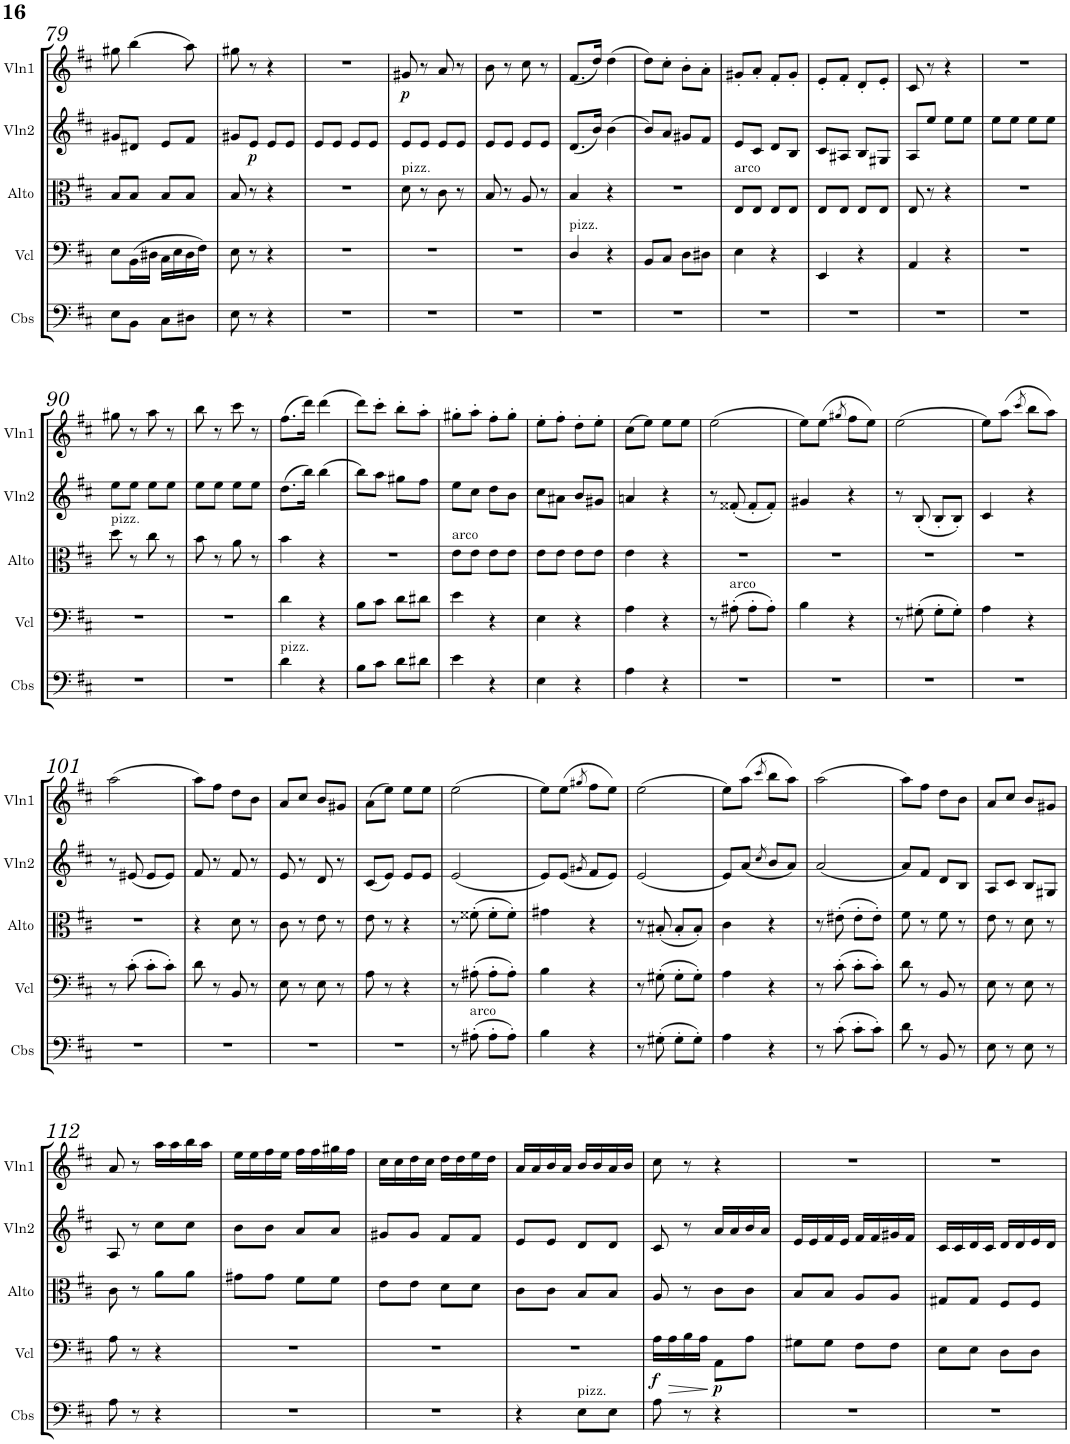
**kern	**kern	**dynam	**kern	**kern	**dynam	**kern	**dynam
*part5	*part4	*part4	*part3	*part2	*part2	*part1	*part1
*staff5	*staff4	*staff4	*staff3	*staff2	*staff2	*staff1	*staff1
*I"Contrebasse	*I"Violoncelle	*	*I"Alto	*I"Violon 2	*	*I"Violon 1	*
*I'Cbs	*I'Vcl	*	*I'Alto	*I'Vln2	*	*I'Vln1	*
!!LO:PB:g=z
*clefF4	*clefF4	*	*clefC3	*clefG2	*	*clefG2	*
*Trd7c12	*	*	*	*	*	*	*
*k[f#c#]	*k[f#c#]	*	*k[f#c#]	*k[f#c#]	*	*k[f#c#]	*
*M2/4	*M2/4	*	*M2/4	*M2/4	*	*M2/4	*
=79	=79	=79	=79	=79	=79	=79	=79
8E\L	8E\L	.	8B/L	8g#X/L	.	8gg#X\	.
8BB\J	(16BB\L	.	8B/J	8d#X/J	.	(4bb\	.
.	16D#X\JJ	.	.	.	.	.	.
8C#\L	16C#\LL	.	8B/L	8e/L	.	.	.
.	16E\	.	.	.	.	.	.
8D#X\J	16D#\	.	8B/J	8f#/J	.	8aa\)	.
.	16F#\JJ)	.	.	.	.	.	.
=80	=80	=80	=80	=80	=80	=80	=80
8E\	8E\	.	8B/	8g#X/L	.	8gg#X\	.
!	!	!	!	!	!LO:DY:b	!	!
8r	8r	.	8r	8e/J	p	8r	.
4r	4r	.	4r	8e/L	.	4r	.
.	.	.	.	8e/J	.	.	.
=81	=81	=81	=81	=81	=81	=81	=81
2r	2r	.	2r	8e/L	.	2r	.
.	.	.	.	8e/J	.	.	.
.	.	.	.	8e/L	.	.	.
.	.	.	.	8e/J	.	.	.
=82	=82	=82	=82	=82	=82	=82	=82
!	!	!	!LO:TX:a:t=pizz.	!	!	!	!
!	!	!	!	!	!	!	!LO:DY:b
2r	2r	.	8d\	8e/L	.	8g#X/	p
.	.	.	8r	8e/J	.	8r	.
.	.	.	8c#\	8e/L	.	8a/	.
.	.	.	8r	8e/J	.	8r	.
=83	=83	=83	=83	=83	=83	=83	=83
2r	2r	.	8B/	8e/L	.	8b\	.
.	.	.	8r	8e/J	.	8r	.
.	.	.	8A/	8e/L	.	8cc#\	.
.	.	.	8r	8e/J	.	8r	.
=84	=84	=84	=84	=84	=84	=84	=84
!	!LO:TX:a:t=pizz.	!	!	!	!	!	!
2r	4D/	.	4B/	(8.d/L	.	(8.f#/L	.
.	.	.	.	16b/Jk)	.	16dd/Jk)	.
.	4r	.	4r	(4b\	.	(4dd\	.
=85	=85	=85	=85	=85	=85	=85	=85
2r	8BB/L	.	2r	8b/L)	.	8dd\L)	.
.	8C#/J	.	.	8a/J	.	8cc#'\J	.
.	8D\L	.	.	8g#X/L	.	8b'\L	.
.	8D#X\J	.	.	8f#/J	.	8a'\J	.
=86	=86	=86	=86	=86	=86	=86	=86
!	!	!	!LO:TX:a:t=arco	!	!	!	!
2r	4E\	.	8E/L	8e/L	.	8g#X'/L	.
.	.	.	8E/J	8c#/J	.	8a'/J	.
.	4r	.	8E/L	8d/L	.	8f#'/L	.
.	.	.	8E/J	8B/J	.	8g#'/J	.
=87	=87	=87	=87	=87	=87	=87	=87
2r	4EE/	.	8E/L	8c#/L	.	8e'/L	.
.	.	.	8E/J	8A#X/J	.	8f#'/J	.
.	4r	.	8E/L	8B/L	.	8d'/L	.
.	.	.	8E/J	8G#X/J	.	8e'/J	.
=88	=88	=88	=88	=88	=88	=88	=88
2r	4AA/	.	8E/	8A/L	.	8c#/	.
.	.	.	8r	8ee/J	.	8r	.
.	4r	.	4r	8ee\L	.	4r	.
.	.	.	.	8ee\J	.	.	.
=89	=89	=89	=89	=89	=89	=89	=89
2r	2r	.	2r	8ee\L	.	2r	.
.	.	.	.	8ee\J	.	.	.
.	.	.	.	8ee\L	.	.	.
.	.	.	.	8ee\J	.	.	.
!!LO:LB:g=z
=90	=90	=90	=90	=90	=90	=90	=90
!	!	!	!LO:TX:a:t=pizz.	!	!	!	!
2r	2r	.	8dd\	8ee\L	.	8gg#X\	.
.	.	.	8r	8ee\J	.	8r	.
.	.	.	8cc#\	8ee\L	.	8aa\	.
.	.	.	8r	8ee\J	.	8r	.
=91	=91	=91	=91	=91	=91	=91	=91
2r	2r	.	8b\	8ee\L	.	8bb\	.
.	.	.	8r	8ee\J	.	8r	.
.	.	.	8a\	8ee\L	.	8ccc#\	.
.	.	.	8r	8ee\J	.	8r	.
=92	=92	=92	=92	=92	=92	=92	=92
!LO:TX:a:t=pizz.	!	!	!	!	!	!	!
4d\	4d\	.	4b\	(8.dd\L	.	(8.ff#\L	.
.	.	.	.	16bb\Jk)	.	16ddd\Jk)	.
4r	4r	.	4r	(4bb\	.	(4ddd\	.
=93	=93	=93	=93	=93	=93	=93	=93
8B\L	8B\L	.	2r	8bb\L)	.	8ddd\L)	.
8c#\J	8c#\J	.	.	8aa\J	.	8ccc#'\J	.
8d\L	8d\L	.	.	8gg#X\L	.	8bb'\L	.
8d#X\J	8d#X\J	.	.	8ff#\J	.	8aa'\J	.
=94	=94	=94	=94	=94	=94	=94	=94
!	!	!	!LO:TX:a:t=arco	!	!	!	!
4e\	4e\	.	8e\L	8ee\L	.	8gg#X'\L	.
.	.	.	8e\J	8cc#\J	.	8aa'\J	.
4r	4r	.	8e\L	8dd\L	.	8ff#'\L	.
.	.	.	8e\J	8b\J	.	8gg#'\J	.
=95	=95	=95	=95	=95	=95	=95	=95
4E\	4E\	.	8e\L	8cc#\L	.	8ee'\L	.
.	.	.	8e\J	8a#X\J	.	8ff#'\J	.
4r	4r	.	8e\L	8b/L	.	8dd'\L	.
.	.	.	8e\J	8g#X/J	.	8ee'\J	.
=96	=96	=96	=96	=96	=96	=96	=96
4A\	4A\	.	4e\	4an/	.	(8cc#\L	.
.	.	.	.	.	.	8ee\J)	.
4r	4r	.	4r	4r	.	8ee\L	.
.	.	.	.	.	.	8ee\J	.
=97	=97	=97	=97	=97	=97	=97	=97
2r	8r	.	2r	8r	.	(2ee\	.
!	!LO:TX:a:t=arco	!	!	!	!	!	!
.	(8A#X'\	.	.	(8f##X'/	.	.	.
.	8A#'\L	.	.	8f##'/L	.	.	.
.	8A#'\J)	.	.	8f##'/J)	.	.	.
=98	=98	=98	=98	=98	=98	=98	=98
2r	4B\	.	2r	4g#X/	.	8ee\L)	.
.	.	.	.	.	.	(8ee\J	.
.	.	.	.	.	.	8qgg#X/	.
.	4r	.	.	4r	.	8ff#\L	.
.	.	.	.	.	.	8ee\J)	.
=99	=99	=99	=99	=99	=99	=99	=99
2r	8r	.	2r	8r	.	(2ee\	.
.	(8G#X'\	.	.	(8B'/	.	.	.
.	8G#'\L	.	.	8B'/L	.	.	.
.	8G#'\J)	.	.	8B'/J)	.	.	.
=100	=100	=100	=100	=100	=100	=100	=100
2r	4A\	.	2r	4c#/	.	8ee\L)	.
.	.	.	.	.	.	(8aa\J	.
.	.	.	.	.	.	8qccc#/	.
.	4r	.	.	4r	.	8bb\L	.
.	.	.	.	.	.	8aa\J)	.
!!LO:LB:g=z
=101	=101	=101	=101	=101	=101	=101	=101
2r	8r	.	2r	8r	.	(2aa\	.
.	(8c#'\	.	.	(8e#X/	.	.	.
.	8c#'\L	.	.	8e#/L	.	.	.
.	8c#'\J)	.	.	8e#/J)	.	.	.
=102	=102	=102	=102	=102	=102	=102	=102
2r	8d\	.	4r	8f#/	.	8aa\L)	.
.	8r	.	.	8r	.	8ff#\J	.
.	8BB/	.	8d\	8f#/	.	8dd\L	.
.	8r	.	8r	8r	.	8b\J	.
=103	=103	=103	=103	=103	=103	=103	=103
2r	8E\	.	8c#\	8e/	.	8a/L	.
.	8r	.	8r	8r	.	8cc#/J	.
.	8E\	.	8e\	8d/	.	8b/L	.
.	8r	.	8r	8r	.	8g#X/J	.
=104	=104	=104	=104	=104	=104	=104	=104
2r	8A\	.	8e\	(8c#/L	.	(8a\L	.
.	8r	.	8r	8e/J)	.	8ee\J)	.
.	4r	.	4r	8e/L	.	8ee\L	.
.	.	.	.	8e/J	.	8ee\J	.
=105	=105	=105	=105	=105	=105	=105	=105
8r	8r	.	8r	(2e/	.	(2ee\	.
!LO:TX:a:t=arco	!	!	!	!	!	!	!
(8A#X'\	(8A#X'\	.	(8f##X'\	.	.	.	.
8A#'\L	8A#'\L	.	8f##'\L	.	.	.	.
8A#'\J)	8A#'\J)	.	8f##'\J)	.	.	.	.
=106	=106	=106	=106	=106	=106	=106	=106
4B\	4B\	.	4g#X\	8e/L)	.	8ee\L)	.
.	.	.	.	(8e/J	.	(8ee\J	.
.	.	.	.	8qg#X/	.	8qgg#X/	.
4r	4r	.	4r	8f#/L	.	8ff#\L	.
.	.	.	.	8e/J)	.	8ee\J)	.
=107	=107	=107	=107	=107	=107	=107	=107
8r	8r	.	8r	(2e/	.	(2ee\	.
(8G#X'\	(8G#X'\	.	(8B#X'/	.	.	.	.
8G#'\L	8G#'\L	.	8B#'/L	.	.	.	.
8G#'\J)	8G#'\J)	.	8B#'/J)	.	.	.	.
=108	=108	=108	=108	=108	=108	=108	=108
4A\	4A\	.	4c#\	8e/L)	.	8ee\L)	.
.	.	.	.	(8a/J	.	(8aa\J	.
.	.	.	.	8qcc#/	.	8qccc#/	.
4r	4r	.	4r	8b/L	.	8bb\L	.
.	.	.	.	8a/J)	.	8aa\J)	.
=109	=109	=109	=109	=109	=109	=109	=109
8r	8r	.	8r	(2a/	.	(2aa\	.
(8c#'\	(8c#'\	.	(8e#X'\	.	.	.	.
8c#'\L	8c#'\L	.	8e#'\L	.	.	.	.
8c#'\J)	8c#'\J)	.	8e#'\J)	.	.	.	.
=110	=110	=110	=110	=110	=110	=110	=110
8d\	8d\	.	8f#\	8a/L)	.	8aa\L)	.
8r	8r	.	8r	8f#/J	.	8ff#\J	.
8BB/	8BB/	.	8f#\	8d/L	.	8dd\L	.
8r	8r	.	8r	8B/J	.	8b\J	.
=111	=111	=111	=111	=111	=111	=111	=111
8E\	8E\	.	8e\	8A/L	.	8a/L	.
8r	8r	.	8r	8c#/J	.	8cc#/J	.
8E\	8E\	.	8d\	8B/L	.	8b/L	.
8r	8r	.	8r	8G#X/J	.	8g#X/J	.
!!LO:LB:g=z
=112	=112	=112	=112	=112	=112	=112	=112
8A\	8A\	.	8c#\	8A/	.	8a/	.
8r	8r	.	8r	8r	.	8r	.
4r	4r	.	8a\L	8cc#\L	.	16aa\LL	.
.	.	.	.	.	.	16aa\	.
.	.	.	8a\J	8cc#\J	.	16bb\	.
.	.	.	.	.	.	16aa\JJ	.
=113	=113	=113	=113	=113	=113	=113	=113
2r	2r	.	8g#X\L	8b\L	.	16ee\LL	.
.	.	.	.	.	.	16ee\	.
.	.	.	8g#\J	8b\J	.	16ff#\	.
.	.	.	.	.	.	16ee\JJ	.
.	.	.	8f#\L	8a/L	.	16ff#\LL	.
.	.	.	.	.	.	16ff#\	.
.	.	.	8f#\J	8a/J	.	16gg#X\	.
.	.	.	.	.	.	16ff#\JJ	.
=114	=114	=114	=114	=114	=114	=114	=114
2r	2r	.	8e\L	8g#X/L	.	16cc#\LL	.
.	.	.	.	.	.	16cc#\	.
.	.	.	8e\J	8g#/J	.	16dd\	.
.	.	.	.	.	.	16cc#\JJ	.
.	.	.	8d\L	8f#/L	.	16dd\LL	.
.	.	.	.	.	.	16dd\	.
.	.	.	8d\J	8f#/J	.	16ee\	.
.	.	.	.	.	.	16dd\JJ	.
=115	=115	=115	=115	=115	=115	=115	=115
4r	2r	.	8c#\L	8e/L	.	16a/LL	.
.	.	.	.	.	.	16a/	.
.	.	.	8c#\J	8e/J	.	16b/	.
.	.	.	.	.	.	16a/JJ	.
!LO:TX:a:t=pizz.	!	!	!	!	!	!	!
8E\L	.	.	8B/L	8d/L	.	16b/LL	.
.	.	.	.	.	.	16b/	.
8E\J	.	.	8B/J	8d/J	.	16a/	.
.	.	.	.	.	.	16b/JJ	.
=116	=116	=116	=116	=116	=116	=116	=116
!	!	!LO:DY:b	!	!	!	!	!
8A\	16A\LL	f	8A/	8c#/	.	8cc#\	.
!	!	!LO:HP:b	!	!	!	!	!
.	16A\	>	.	.	.	.	.
8r	16B\	.	8r	8r	.	8r	.
.	16A\JJ	.	.	.	.	.	.
!	!	!LO:DY:n=1:b	!	!	!	!	!
4r	8AA\L	] p	8c#\L	16a/LL	.	4r	.
.	.	.	.	16a/	.	.	.
.	8A\J	.	8c#\J	16b/	.	.	.
.	.	.	.	16a/JJ	.	.	.
=117	=117	=117	=117	=117	=117	=117	=117
2r	8G#X\L	.	8B/L	16e/LL	.	2r	.
.	.	.	.	16e/	.	.	.
.	8G#\J	.	8B/J	16f#/	.	.	.
.	.	.	.	16e/JJ	.	.	.
.	8F#\L	.	8A/L	16f#/LL	.	.	.
.	.	.	.	16f#/	.	.	.
.	8F#\J	.	8A/J	16g#X/	.	.	.
.	.	.	.	16f#/JJ	.	.	.
=118	=118	=118	=118	=118	=118	=118	=118
2r	8E\L	.	8G#X/L	16c#/LL	.	2r	.
.	.	.	.	16c#/	.	.	.
.	8E\J	.	8G#/J	16d/	.	.	.
.	.	.	.	16c#/JJ	.	.	.
.	8D\L	.	8F#/L	16d/LL	.	.	.
.	.	.	.	16d/	.	.	.
.	8D\J	.	8F#/J	16e/	.	.	.
.	.	.	.	16d/JJ	.	.	.
=	=	=	=	=	=	=	=
*-	*-	*-	*-	*-	*-	*-	*-
